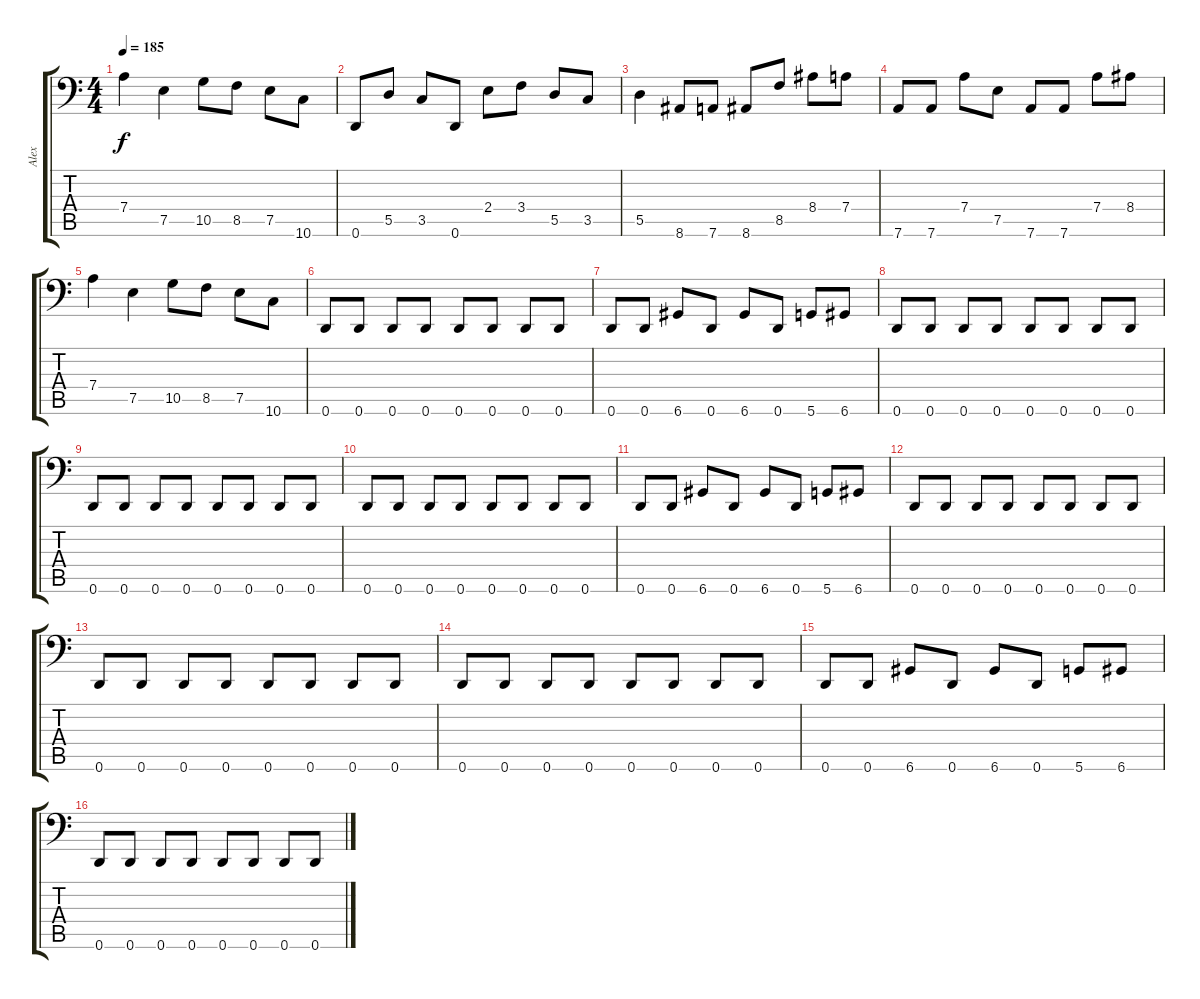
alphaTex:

\track ("Alex" "Alex") {instrument slapbass2}
\staff {score tabs}
\tuning (E3 B2 G2 D2 A1 D1) {hide}
\ts (4 4)
\tempo 185
\clef f4
\ks c
7.4.4{dy f} 7.5.4 10.5.8 8.5.8 7.5.8 10.6.8 |
0.6.8 5.5.8 3.5.8 0.6.8 2.4.8 3.4.8 5.5.8 3.5.8 |
5.5.4 8.6.8 7.6.8 8.6.8 8.5.8 8.4.8 7.4.8 |
7.6.8 7.6.8 7.4.8 7.5.8 7.6.8 7.6.8 7.4.8 8.4.8 |
7.4.4 7.5.4 10.5.8 8.5.8 7.5.8 10.6.8 |
0.6.8 0.6.8 0.6.8 0.6.8 0.6.8 0.6.8 0.6.8 0.6.8 |
0.6.8 0.6.8 6.6.8 0.6.8 6.6.8 0.6.8 5.6.8 6.6.8 |
0.6.8 0.6.8 0.6.8 0.6.8 0.6.8 0.6.8 0.6.8 0.6.8 |
0.6.8 0.6.8 0.6.8 0.6.8 0.6.8 0.6.8 0.6.8 0.6.8 |
0.6.8 0.6.8 0.6.8 0.6.8 0.6.8 0.6.8 0.6.8 0.6.8 |
0.6.8 0.6.8 6.6.8 0.6.8 6.6.8 0.6.8 5.6.8 6.6.8 |
0.6.8 0.6.8 0.6.8 0.6.8 0.6.8 0.6.8 0.6.8 0.6.8 |
0.6.8 0.6.8 0.6.8 0.6.8 0.6.8 0.6.8 0.6.8 0.6.8 |
0.6.8 0.6.8 0.6.8 0.6.8 0.6.8 0.6.8 0.6.8 0.6.8 |
0.6.8 0.6.8 6.6.8 0.6.8 6.6.8 0.6.8 5.6.8 6.6.8 |
0.6.8 0.6.8 0.6.8 0.6.8 0.6.8 0.6.8 0.6.8 0.6.8
